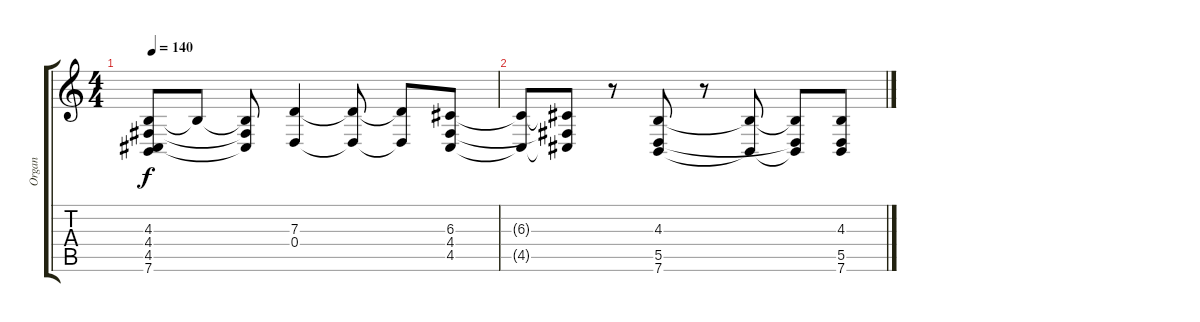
\track ("Organ" "Organ") {instrument rockorgan}
\staff {score tabs}
\tuning (E4 B3 G3 D3 A2 E2) {hide}
\ts (4 4)
\tempo 140
\clef g2
\ks c
(4.3{t} 4.4 4.5 7.6{t}).8{dy f} 4.3{t}.8 (4.3{t} 4.4{t} 4.5{t}).8 (7.3 0.4).4 (7.3{t} 0.4{t}).8 (7.3{t} 0.4{t}).8 (6.3 4.4 4.5).8 |
(6.3{t} 4.5{t}).8 (6.3{t} 4.4{t} 4.5{t}).8 r.8 (4.3 5.5 7.6).8 r.8 (4.3{t} 7.6{t}).8 (4.3{t} 5.5{t} 7.6{t}).8 (4.3 5.5 7.6).8
